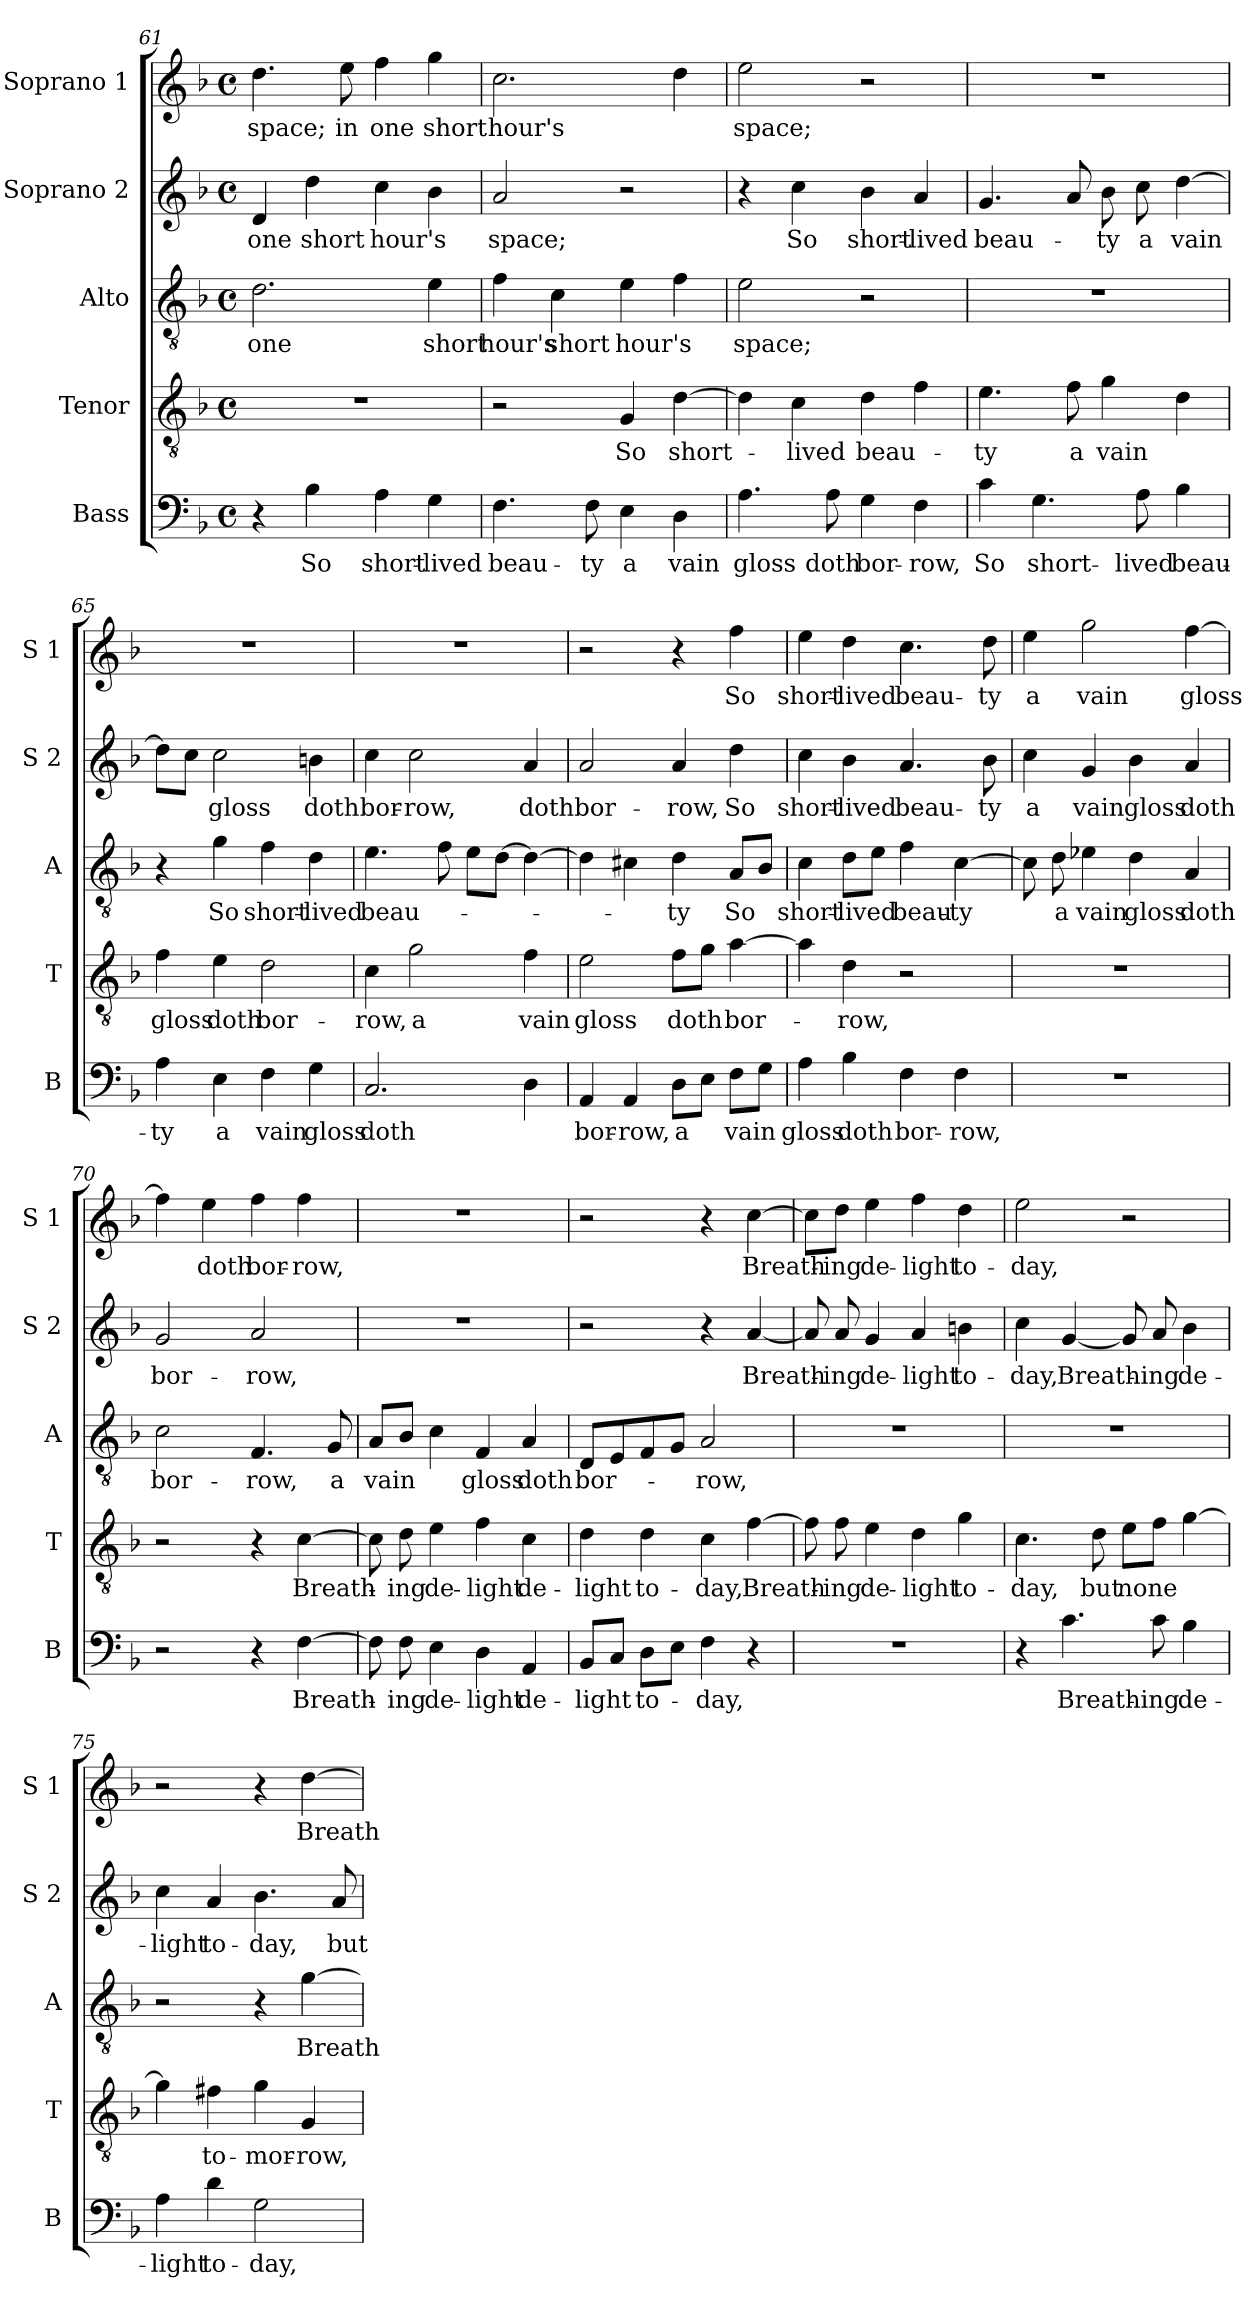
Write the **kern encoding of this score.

**kern	**text	**kern	**text	**kern	**text	**kern	**text	**kern	**text
*part5	*part5	*part4	*part4	*part3	*part3	*part2	*part2	*part1	*part1
*staff5	*staff5	*staff4	*staff4	*staff3	*staff3	*staff2	*staff2	*staff1	*staff1
*I"Bass	*	*I"Tenor	*	*I"Alto	*	*I"Soprano 2	*	*I"Soprano 1	*
*I'B	*	*I'T	*	*I'A	*	*I'S 2	*	*I'S 1	*
*clefF4	*	*clefGv2	*	*clefGv2	*	*clefG2	*	*clefG2	*
*k[b-]	*	*k[b-]	*	*k[b-]	*	*k[b-]	*	*k[b-]	*
*F:	*	*F:	*	*F:	*	*F:	*	*F:	*
*M4/4	*	*M4/4	*	*M4/4	*	*M4/4	*	*M4/4	*
*met(c)	*	*met(c)	*	*met(c)	*	*met(c)	*	*met(c)	*
=61	=61	=61	=61	=61	=61	=61	=61	=61	=61
4r	.	1r	.	2.d\	one	4d/	one	4.dd\	space;
4B-\	So	.	.	.	.	4dd\	short	.	.
.	.	.	.	.	.	.	.	8ee\	in
4A\	short-	.	.	.	.	4cc\	hour's	4ff\	one
4G\	-lived	.	.	4e\	short	4b-\	.	4gg\	short
=62	=62	=62	=62	=62	=62	=62	=62	=62	=62
4.F\	beau-	2r	.	4f\	hour's	2a/	space;	2.cc\	hour's
.	.	.	.	4c\	short	.	.	.	.
8F\	-ty	.	.	.	.	.	.	.	.
4E\	a	4G/	So	4e\	hour's	2r	.	.	.
4D\	vain	[4d\	short-	4f\	.	.	.	4dd\	.
!!LO:LB:g=z
=63	=63	=63	=63	=63	=63	=63	=63	=63	=63
4.A\	gloss	4d\]	.	2e\	space;	4r	.	2ee\	space;
.	.	4c\	-lived	.	.	4cc\	So	.	.
8A\	doth	.	.	.	.	.	.	.	.
4G\	bor-	4d\	beau-	2r	.	4b-\	short-	2r	.
4F\	-row,	4f\	.	.	.	4a/	-lived	.	.
=64	=64	=64	=64	=64	=64	=64	=64	=64	=64
4c\	So	4.e\	-ty	1r	.	4.g/	beau-	1r	.
4.G\	short-	.	.	.	.	.	.	.	.
.	.	8f\	a	.	.	8a/	.	.	.
.	.	4g\	vain	.	.	8b-\	-ty	.	.
8A\	-lived	.	.	.	.	8cc\	a	.	.
4B-\	beau-	4d\	.	.	.	[4dd\	vain	.	.
=65	=65	=65	=65	=65	=65	=65	=65	=65	=65
4A\	-ty	4f\	gloss	4r	.	8dd\L]	.	1r	.
.	.	.	.	.	.	8cc\J	.	.	.
4E\	a	4e\	doth	4g\	So	2cc\	gloss	.	.
4F\	vain	2d\	bor-	4f\	short-	.	.	.	.
4G\	gloss	.	.	4d\	-lived	4bn\	doth	.	.
=66	=66	=66	=66	=66	=66	=66	=66	=66	=66
2.C/	doth	4c\	-row,	4.e\	beau-	4cc\	bor-	1r	.
.	.	2g\	a	.	.	2cc\	-row,	.	.
.	.	.	.	8f\	.	.	.	.	.
.	.	.	.	8e\L	.	.	.	.	.
.	.	.	.	[8d\J	.	.	.	.	.
4D\	.	4f\	vain	4d\_	.	4a/	doth	.	.
!!LO:PB:g=z
=67	=67	=67	=67	=67	=67	=67	=67	=67	=67
4AA/	bor-	2e\	gloss	4d\]	.	2a/	bor-	2r	.
4AA/	-row,	.	.	4c#X\	.	.	.	.	.
8D\L	a	8f\L	doth	4d\	-ty	4a/	-row,	4r	.
8E\J	.	8g\J	.	.	.	.	.	.	.
8F\L	vain	[4a\	bor-	8A/L	So	4dd\	So	4ff\	So
8G\J	.	.	.	8B-/J	.	.	.	.	.
=68	=68	=68	=68	=68	=68	=68	=68	=68	=68
4A\	gloss	4a\]	.	4c\	short-	4cc\	short-	4ee\	short-
4B-\	doth	4d\	-row,	8d\L	-lived	4b-\	-lived	4dd\	-lived
.	.	.	.	8e\J	.	.	.	.	.
4F\	bor-	2r	.	4f\	beau-	4.a/	beau-	4.cc\	beau-
4F\	-row,	.	.	[4c\	-ty	.	.	.	.
.	.	.	.	.	.	8b-\	-ty	8dd\	-ty
=69	=69	=69	=69	=69	=69	=69	=69	=69	=69
1r	.	1r	.	8c\]	.	4cc\	a	4ee\	a
.	.	.	.	8d\	a	.	.	.	.
.	.	.	.	4e-X\	vain	4g/	vain	2gg\	vain
.	.	.	.	4d\	gloss	4b-\	gloss	.	.
.	.	.	.	4A/	doth	4a/	doth	[4ff\	gloss
=70	=70	=70	=70	=70	=70	=70	=70	=70	=70
2r	.	2r	.	2c\	bor-	2g/	bor-	4ff\]	.
.	.	.	.	.	.	.	.	4ee\	doth
4r	.	4r	.	4.F/	-row,	2a/	-row,	4ff\	bor-
[4F\	Breath-	[4c\	Breath-	.	.	.	.	4ff\	-row,
.	.	.	.	8G/	a	.	.	.	.
!!LO:LB:g=z
=71	=71	=71	=71	=71	=71	=71	=71	=71	=71
8F\]	.	8c\]	.	8A/L	vain	1r	.	1r	.
8F\	-ing	8d\	-ing	8B-/J	.	.	.	.	.
4E\	de-	4e\	de-	4c\	.	.	.	.	.
4D\	-light	4f\	-light	4F/	gloss	.	.	.	.
4AA/	de-	4c\	de-	4A/	doth	.	.	.	.
=72	=72	=72	=72	=72	=72	=72	=72	=72	=72
8BB-/L	-light	4d\	-light	8D/L	bor-	2r	.	2r	.
8C/J	.	.	.	8E/	.	.	.	.	.
8D\L	to-	4d\	to-	8F/	.	.	.	.	.
8E\J	.	.	.	8G/J	.	.	.	.	.
4F\	-day,	4c\	-day,	2A/	-row,	4r	.	4r	.
4r	.	[4f\	Breath-	.	.	[4a/	Breath-	[4cc\	Breath-
=73	=73	=73	=73	=73	=73	=73	=73	=73	=73
1r	.	8f\]	.	1r	.	8a/]	.	8cc\L]	.
.	.	8f\	-ing	.	.	8a/	-ing	8dd\J	-ing
.	.	4e\	de-	.	.	4g/	de-	4ee\	de-
.	.	4d\	-light	.	.	4a/	-light	4ff\	-light
.	.	4g\	to-	.	.	4bn\	to-	4dd\	to-
=74	=74	=74	=74	=74	=74	=74	=74	=74	=74
4r	.	4.c\	-day,	1r	.	4cc\	-day,	2ee\	-day,
4.c\	Breath-	.	.	.	.	[4g/	Breath-	.	.
.	.	8d\	but	.	.	.	.	.	.
.	.	8e\L	none	.	.	8g/]	.	2r	.
8c\	-ing	8f\J	.	.	.	8a/	-ing	.	.
4B-\	de-	[4g\	.	.	.	4b-\	de-	.	.
!!LO:PB:g=z
=75	=75	=75	=75	=75	=75	=75	=75	=75	=75
4A\	-light	4g\]	.	2r	.	4cc\	-light	2r	.
4d\	to-	4f#X\	to-	.	.	4a/	to-	.	.
2G\	-day,	4g\	-mor-	4r	.	4.b-\	-day,	4r	.
.	.	4G/	-row,	[4g\	Breath-	.	.	[4dd\	Breath-
.	.	.	.	.	.	8a/	but	.	.
=	=	=	=	=	=	=	=	=	=
*-	*-	*-	*-	*-	*-	*-	*-	*-	*-
